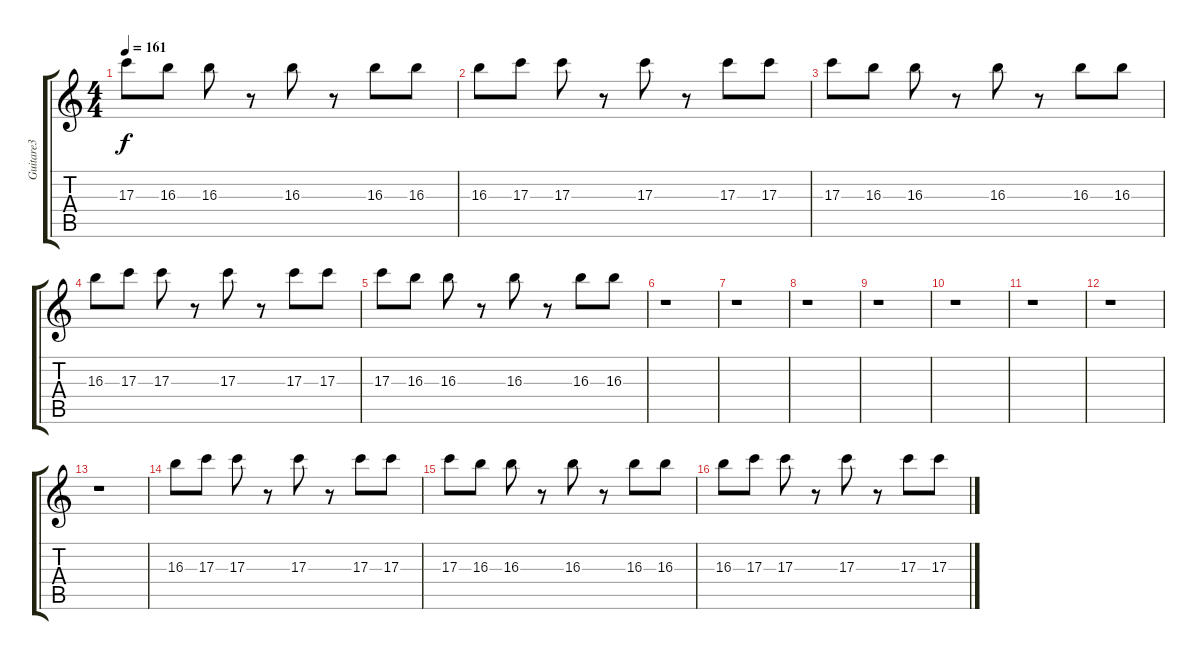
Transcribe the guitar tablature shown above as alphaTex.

\track ("Guitare3" "Guitare3") {instrument overdrivenguitar}
\staff {score tabs}
\tuning (E4 B3 G3 D3 A2 E2) {hide}
\ts (4 4)
\tempo 161
\clef g2
\ks c
17.3.8{dy f} 16.3.8 16.3.8 r.8 16.3.8 r.8 16.3.8 16.3.8 |
16.3.8 17.3.8 17.3.8 r.8 17.3.8 r.8 17.3.8 17.3.8 |
17.3.8 16.3.8 16.3.8 r.8 16.3.8 r.8 16.3.8 16.3.8 |
16.3.8 17.3.8 17.3.8 r.8 17.3.8 r.8 17.3.8 17.3.8 |
17.3.8 16.3.8 16.3.8 r.8 16.3.8 r.8 16.3.8 16.3.8 |
r.1 |
r.1 |
r.1 |
r.1 |
r.1 |
r.1 |
r.1 |
r.1 |
16.3.8 17.3.8 17.3.8 r.8 17.3.8 r.8 17.3.8 17.3.8 |
17.3.8 16.3.8 16.3.8 r.8 16.3.8 r.8 16.3.8 16.3.8 |
16.3.8 17.3.8 17.3.8 r.8 17.3.8 r.8 17.3.8 17.3.8
